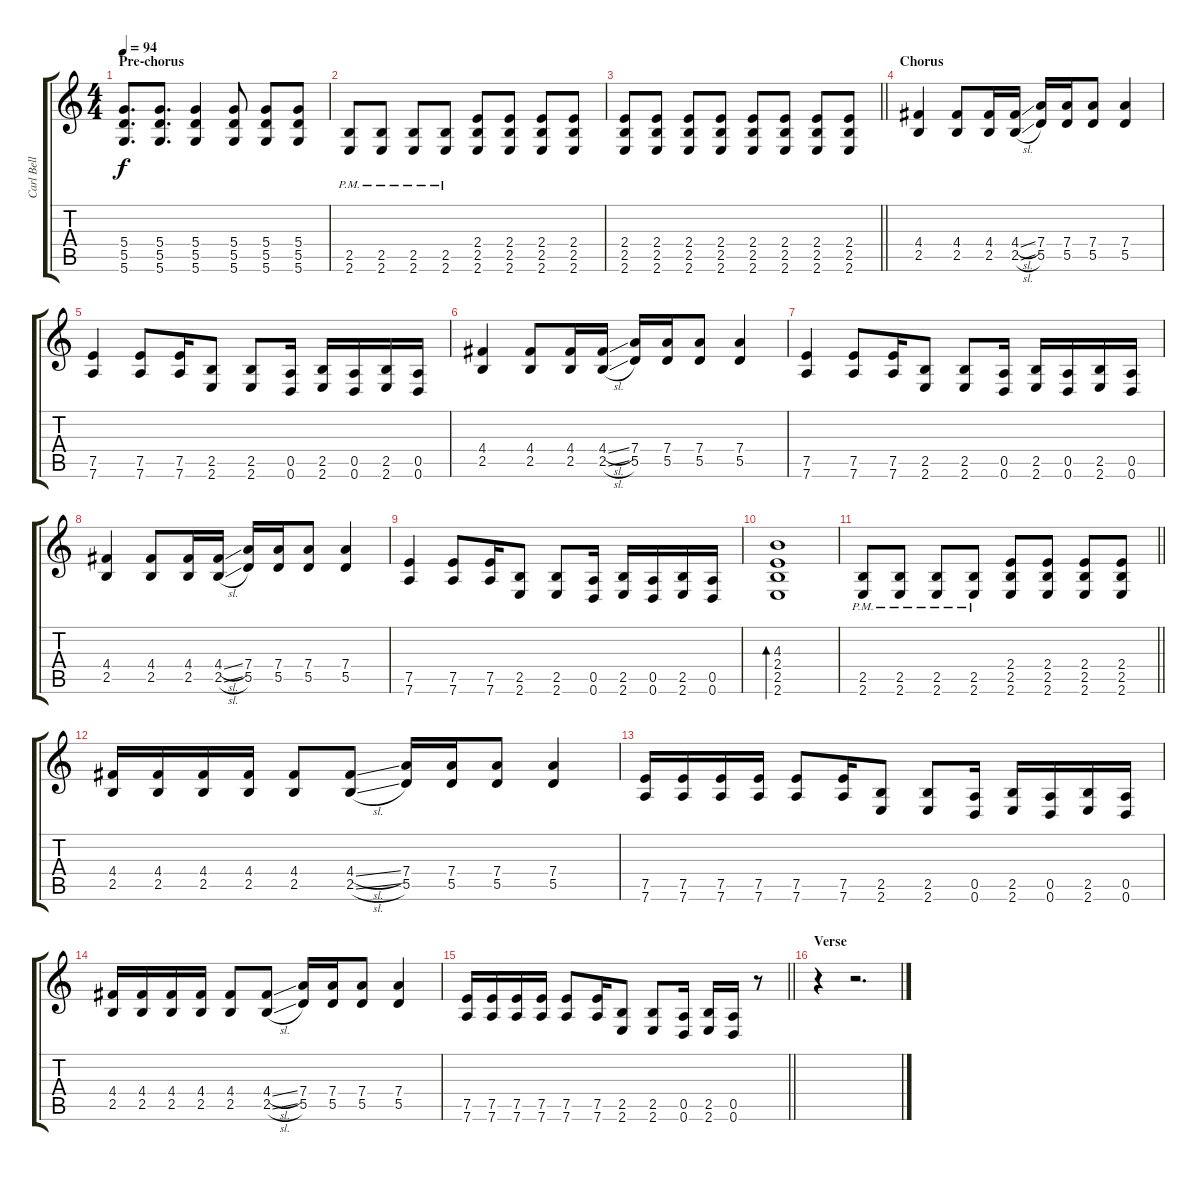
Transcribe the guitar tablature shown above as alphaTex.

\track ("Carl Bell (Rhythm Guitar)" "Carl Bell ") {instrument distortionguitar}
\staff {score tabs}
\tuning (E4 B3 G3 D3 A2 D2) {hide}
\ts (4 4)
\section ("" "Pre-chorus")
\tempo 94
\clef g2
\ks c
(5.4 5.5 5.6).8{d dy f} (5.4 5.5 5.6).8{d} (5.4 5.5 5.6).4 (5.4 5.5 5.6).8 (5.4 5.5 5.6).8 (5.4 5.5 5.6).8 |
(2.5{pm} 2.6{pm}).8 (2.5{pm} 2.6{pm}).8 (2.5{pm} 2.6{pm}).8 (2.5{pm} 2.6{pm}).8 (2.4 2.5 2.6).8 (2.4 2.5 2.6).8 (2.4 2.5 2.6).8 (2.4 2.5 2.6).8 |
\barLineRight lightlight
(2.4 2.5 2.6).8 (2.4 2.5 2.6).8 (2.4 2.5 2.6).8 (2.4 2.5 2.6).8 (2.4 2.5 2.6).8 (2.4 2.5 2.6).8 (2.4 2.5 2.6).8 (2.4 2.5 2.6).8 |
\section ("" "Chorus")
(4.4 2.5).4 (4.4 2.5).8 (4.4 2.5).16 (4.4{sl} 2.5{sl}).16 (7.4 5.5).16 (7.4 5.5).16 (7.4 5.5).8 (7.4 5.5).4 |
(7.5 7.6).4 (7.5 7.6).8 (7.5 7.6).16 (2.5 2.6).8 (2.5 2.6).8 (0.5 0.6).16 (2.5 2.6).16 (0.5 0.6).16 (2.5 2.6).16 (0.5 0.6).16 |
(4.4 2.5).4 (4.4 2.5).8 (4.4 2.5).16 (4.4{sl} 2.5{sl}).16 (7.4 5.5).16 (7.4 5.5).16 (7.4 5.5).8 (7.4 5.5).4 |
(7.5 7.6).4 (7.5 7.6).8 (7.5 7.6).16 (2.5 2.6).8 (2.5 2.6).8 (0.5 0.6).16 (2.5 2.6).16 (0.5 0.6).16 (2.5 2.6).16 (0.5 0.6).16 |
(4.4 2.5).4 (4.4 2.5).8 (4.4 2.5).16 (4.4{sl} 2.5{sl}).16 (7.4 5.5).16 (7.4 5.5).16 (7.4 5.5).8 (7.4 5.5).4 |
(7.5 7.6).4 (7.5 7.6).8 (7.5 7.6).16 (2.5 2.6).8 (2.5 2.6).8 (0.5 0.6).16 (2.5 2.6).16 (0.5 0.6).16 (2.5 2.6).16 (0.5 0.6).16 |
(4.3 2.4 2.5 2.6).1{bd 60 volume 14} |
\barLineRight lightlight
(2.5{pm} 2.6{pm}).8{volume 16} (2.5{pm} 2.6{pm}).8 (2.5{pm} 2.6{pm}).8 (2.5{pm} 2.6{pm}).8 (2.4 2.5 2.6).8 (2.4 2.5 2.6).8 (2.4 2.5 2.6).8 (2.4 2.5 2.6).8 |
(4.4 2.5).16 (4.4 2.5).16 (4.4 2.5).16 (4.4 2.5).16 (4.4 2.5).8 (4.4{sl} 2.5{sl}).8 (7.4 5.5).16 (7.4 5.5).16 (7.4 5.5).8 (7.4 5.5).4 |
(7.5 7.6).16 (7.5 7.6).16 (7.5 7.6).16 (7.5 7.6).16 (7.5 7.6).8 (7.5 7.6).16 (2.5 2.6).8 (2.5 2.6).8 (0.5 0.6).16 (2.5 2.6).16 (0.5 0.6).16 (2.5 2.6).16 (0.5 0.6).16 |
(4.4 2.5).16 (4.4 2.5).16 (4.4 2.5).16 (4.4 2.5).16 (4.4 2.5).8 (4.4{sl} 2.5{sl}).8 (7.4 5.5).16 (7.4 5.5).16 (7.4 5.5).8 (7.4 5.5).4 |
\barLineRight lightlight
(7.5 7.6).16 (7.5 7.6).16 (7.5 7.6).16 (7.5 7.6).16 (7.5 7.6).8 (7.5 7.6).16 (2.5 2.6).8 (2.5 2.6).8 (0.5 0.6).16 (2.5 2.6).16 (0.5 0.6).16 r.8 |
\section ("" "Verse")
r.4 r.2{d}
